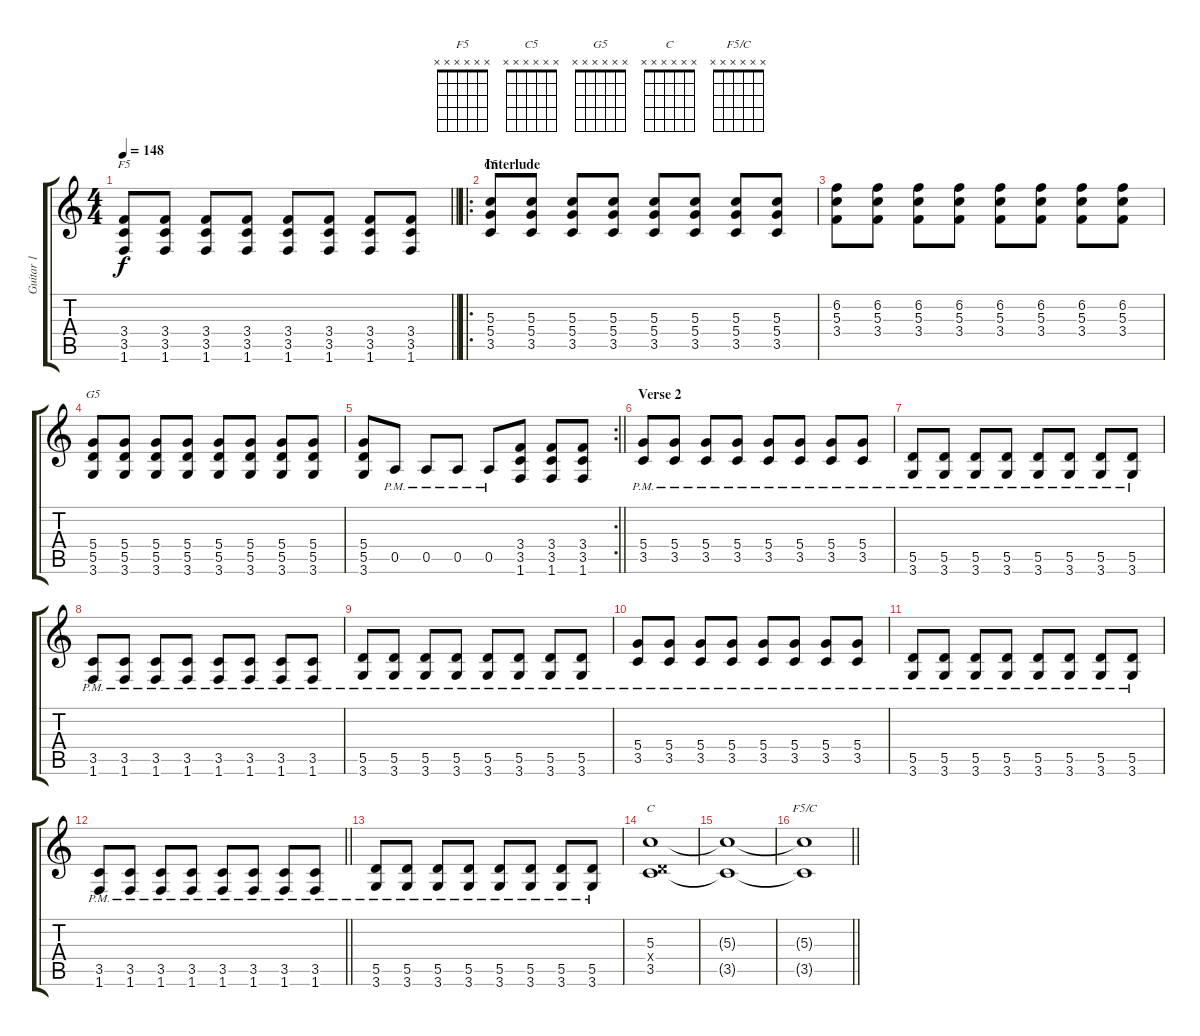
\track ("Guitar 1" "Guitar 1") {instrument distortionguitar}
\staff {score tabs}
\tuning (E4 B3 G3 D3 A2 E2) {hide}
\chord ("F5" x x x x x x)
\chord ("C5" x x x x x x)
\chord ("G5" x x x x x x)
\chord ("C" x x x x x x)
\chord ("F5/C" x x x x x x)
\ts (4 4)
\tempo 148
\clef g2
\barLineRight lightlight
\ks c
(3.4 3.5 1.6).8{ch "F5" dy f} (3.4 3.5 1.6).8 (3.4 3.5 1.6).8 (3.4 3.5 1.6).8 (3.4 3.5 1.6).8 (3.4 3.5 1.6).8 (3.4 3.5 1.6).8 (3.4 3.5 1.6).8 |
\ro
\section ("" "Interlude")
(5.3 5.4 3.5).8{ch "C5"} (5.3 5.4 3.5).8 (5.3 5.4 3.5).8 (5.3 5.4 3.5).8 (5.3 5.4 3.5).8 (5.3 5.4 3.5).8 (5.3 5.4 3.5).8 (5.3 5.4 3.5).8 |
(6.2 5.3 3.4).8 (6.2 5.3 3.4).8 (6.2 5.3 3.4).8 (6.2 5.3 3.4).8 (6.2 5.3 3.4).8 (6.2 5.3 3.4).8 (6.2 5.3 3.4).8 (6.2 5.3 3.4).8 |
(5.4 5.5 3.6).8{ch "G5"} (5.4 5.5 3.6).8 (5.4 5.5 3.6).8 (5.4 5.5 3.6).8 (5.4 5.5 3.6).8 (5.4 5.5 3.6).8 (5.4 5.5 3.6).8 (5.4 5.5 3.6).8 |
\rc 2
\barLineRight lightlight
(5.4 5.5 3.6).8 0.5{pm}.8 0.5{pm}.8 0.5{pm}.8 0.5{pm}.8 (3.4 3.5 1.6).8 (3.4 3.5 1.6).8 (3.4 3.5 1.6).8 |
\section ("" "Verse 2")
(5.4{pm} 3.5{pm}).8 (5.4{pm} 3.5{pm}).8 (5.4{pm} 3.5{pm}).8 (5.4{pm} 3.5{pm}).8 (5.4{pm} 3.5{pm}).8 (5.4{pm} 3.5{pm}).8 (5.4{pm} 3.5{pm}).8 (5.4{pm} 3.5{pm}).8 |
(5.5{pm} 3.6{pm}).8 (5.5{pm} 3.6{pm}).8 (5.5{pm} 3.6{pm}).8 (5.5{pm} 3.6{pm}).8 (5.5{pm} 3.6{pm}).8 (5.5{pm} 3.6{pm}).8 (5.5{pm} 3.6{pm}).8 (5.5{pm} 3.6{pm}).8 |
(3.5{pm} 1.6{pm}).8 (3.5{pm} 1.6{pm}).8 (3.5{pm} 1.6{pm}).8 (3.5{pm} 1.6{pm}).8 (3.5{pm} 1.6{pm}).8 (3.5{pm} 1.6{pm}).8 (3.5{pm} 1.6{pm}).8 (3.5{pm} 1.6{pm}).8 |
(5.5{pm} 3.6{pm}).8 (5.5{pm} 3.6{pm}).8 (5.5{pm} 3.6{pm}).8 (5.5{pm} 3.6{pm}).8 (5.5{pm} 3.6{pm}).8 (5.5{pm} 3.6{pm}).8 (5.5 3.6{pm}).8 (5.5{pm} 3.6).8 |
(5.4{pm} 3.5{pm}).8 (5.4{pm} 3.5{pm}).8 (5.4{pm} 3.5{pm}).8 (5.4{pm} 3.5{pm}).8 (5.4{pm} 3.5{pm}).8 (5.4{pm} 3.5{pm}).8 (5.4{pm} 3.5{pm}).8 (5.4{pm} 3.5{pm}).8 |
(5.5{pm} 3.6{pm}).8 (5.5{pm} 3.6{pm}).8 (5.5{pm} 3.6{pm}).8 (5.5{pm} 3.6{pm}).8 (5.5{pm} 3.6{pm}).8 (5.5{pm} 3.6{pm}).8 (5.5{pm} 3.6{pm}).8 (5.5{pm} 3.6{pm}).8 |
\barLineRight lightlight
(3.5{pm} 1.6{pm}).8 (3.5{pm} 1.6{pm}).8 (3.5{pm} 1.6{pm}).8 (3.5{pm} 1.6{pm}).8 (3.5{pm} 1.6{pm}).8 (3.5{pm} 1.6{pm}).8 (3.5{pm} 1.6{pm}).8 (3.5{pm} 1.6{pm}).8 |
(5.5{pm} 3.6{pm}).8 (5.5{pm} 3.6{pm}).8 (5.5{pm} 3.6{pm}).8 (5.5{pm} 3.6{pm}).8 (5.5{pm} 3.6{pm}).8 (5.5{pm} 3.6{pm}).8 (5.5 3.6{pm}).8 (5.5{pm} 3.6).8 |
(5.3 0.4{x} 3.5).1{ch "C"} |
(5.3{t} 3.5{t}).1 |
\barLineRight lightlight
(5.3{t} 3.5{t}).1{ch "F5/C"}
